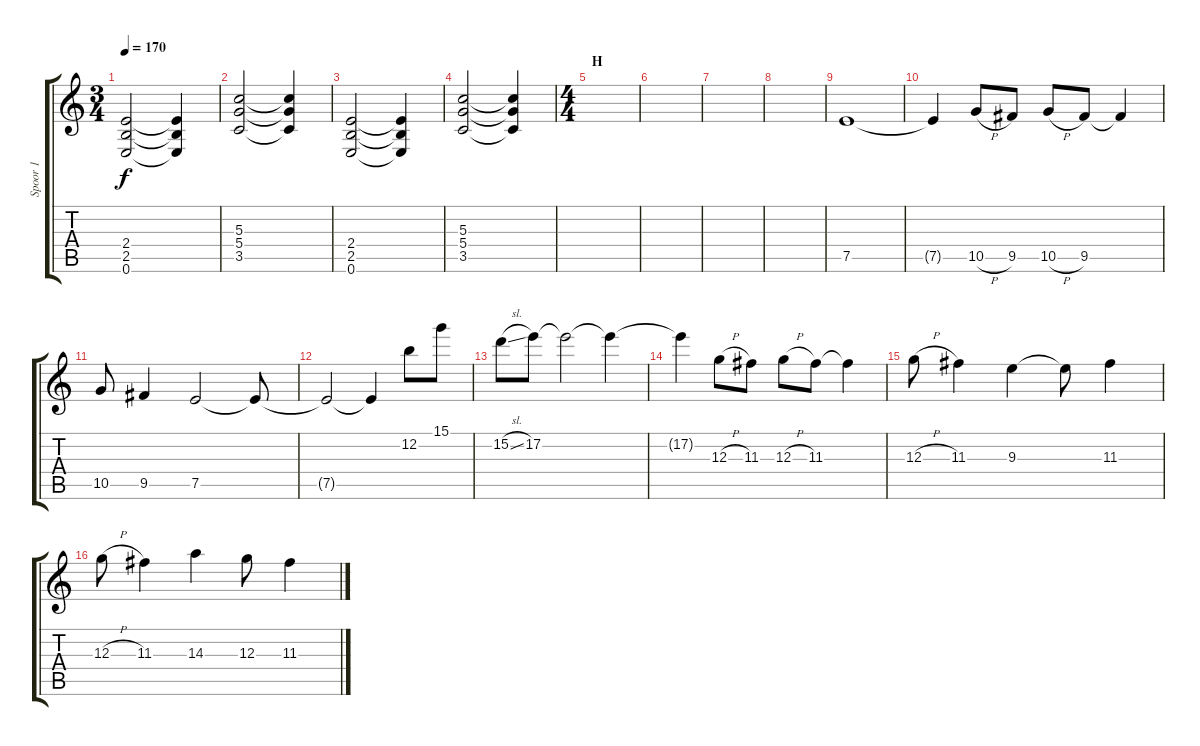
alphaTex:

\track ("Spoor 1" "Spoor 1") {instrument overdrivenguitar}
\staff {score tabs}
\tuning (E4 B3 G3 D3 A2 E2) {hide}
\ts (3 4)
\tempo 170
\clef g2
\ks c
(2.4 2.5 0.6).2{dy f} (2.4{t} 2.5{t} 0.6{t}).4 |
(5.3 5.4 3.5).2 (5.3{t} 5.4{t} 3.5{t}).4 |
(2.4 2.5 0.6).2 (2.4{t} 2.5{t} 0.6{t}).4 |
(5.3 5.4 3.5).2 (5.3{t} 5.4{t} 3.5{t}).4 |
\ts (4 4)
\section ("" "H")
|
|
|
|
7.5.1{volume 16} |
7.5{t}.4 10.5{h}.8 9.5.8 10.5{h}.8 9.5.8 9.5{t}.4 |
10.5.8 9.5.4 7.5.2 7.5{t}.8 |
7.5{t}.2 7.5{t}.4 12.2.8 15.1.8 |
15.2{sl}.8 17.2.8 17.2{t}.2 17.2{t}.4 |
17.2{t}.4 12.3{h}.8 11.3.8 12.3{h}.8 11.3.8 11.3{t}.4 |
12.3{h}.8 11.3.4 9.3.4 9.3{t}.8 11.3.4 |
12.3{h}.8 11.3.4 14.3.4 12.3.8 11.3.4
